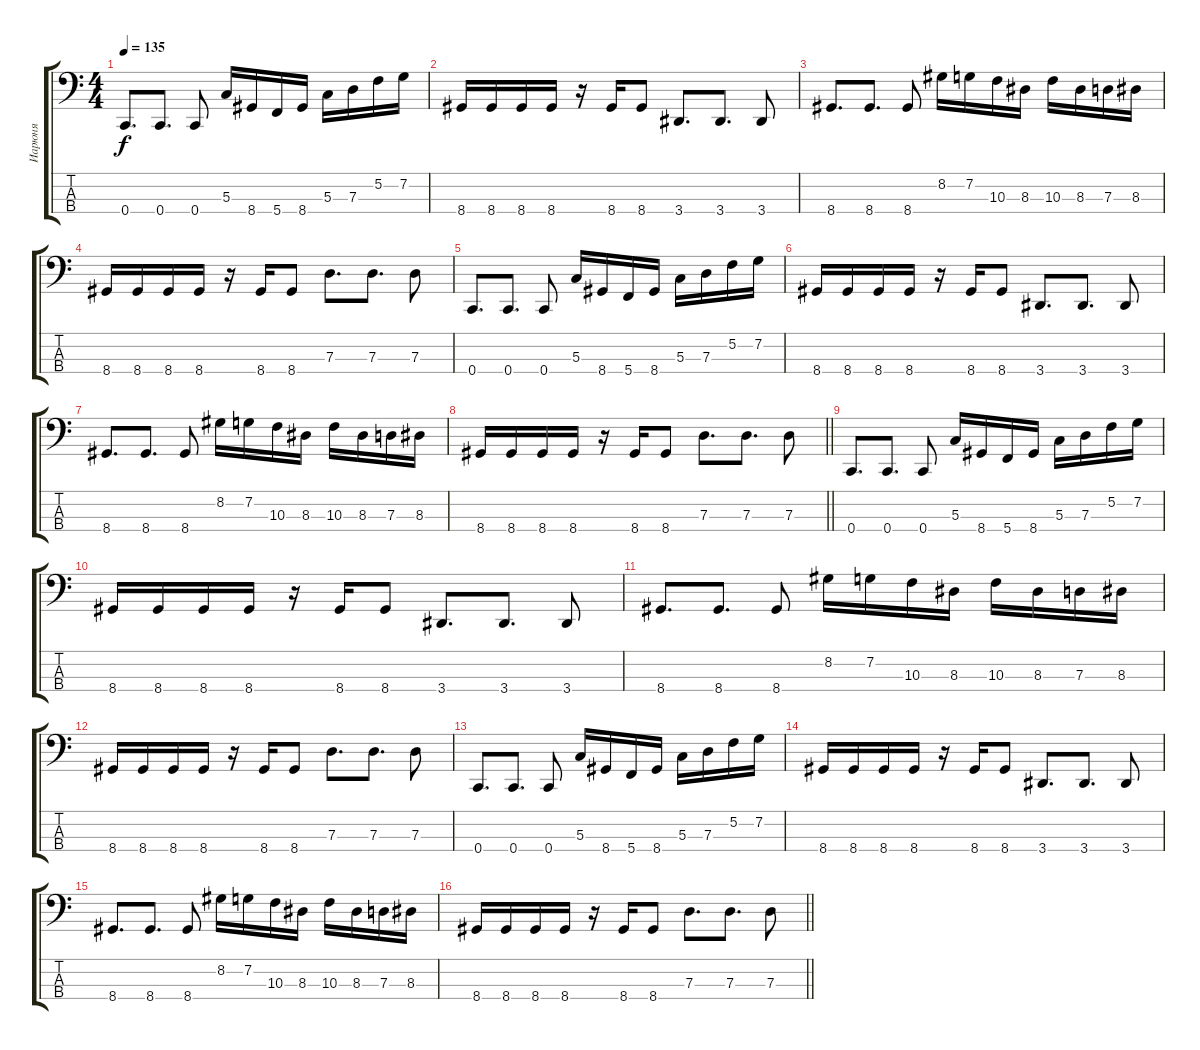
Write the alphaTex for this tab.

\track ("Иарюня" "Иарюня") {instrument electricbasspick}
\staff {score tabs}
\tuning (F2 C2 G1 C1) {hide}
\ts (4 4)
\section ("" "")
\tempo 135
\clef f4
\ks c
0.4.8{d dy f} 0.4.8{d} 0.4.8 5.3.16 8.4.16 5.4.16 8.4.16 5.3.16 7.3.16 5.2.16 7.2.16 |
8.4.16 8.4.16 8.4.16 8.4.16 r.16 8.4.16 8.4.8 3.4.8{d} 3.4.8{d} 3.4.8 |
8.4.8{d} 8.4.8{d} 8.4.8 8.2.16 7.2.16 10.3.16 8.3.16 10.3.16 8.3.16 7.3.16 8.3.16 |
8.4.16 8.4.16 8.4.16 8.4.16 r.16 8.4.16 8.4.8 7.3.8{d} 7.3.8{d} 7.3.8 |
0.4.8{d} 0.4.8{d} 0.4.8 5.3.16 8.4.16 5.4.16 8.4.16 5.3.16 7.3.16 5.2.16 7.2.16 |
8.4.16 8.4.16 8.4.16 8.4.16 r.16 8.4.16 8.4.8 3.4.8{d} 3.4.8{d} 3.4.8 |
8.4.8{d} 8.4.8{d} 8.4.8 8.2.16 7.2.16 10.3.16 8.3.16 10.3.16 8.3.16 7.3.16 8.3.16 |
\barLineRight lightlight
8.4.16 8.4.16 8.4.16 8.4.16 r.16 8.4.16 8.4.8 7.3.8{d} 7.3.8{d} 7.3.8 |
\section ("" "")
0.4.8{d} 0.4.8{d} 0.4.8 5.3.16 8.4.16 5.4.16 8.4.16 5.3.16 7.3.16 5.2.16 7.2.16 |
8.4.16 8.4.16 8.4.16 8.4.16 r.16 8.4.16 8.4.8 3.4.8{d} 3.4.8{d} 3.4.8 |
8.4.8{d} 8.4.8{d} 8.4.8 8.2.16 7.2.16 10.3.16 8.3.16 10.3.16 8.3.16 7.3.16 8.3.16 |
8.4.16 8.4.16 8.4.16 8.4.16 r.16 8.4.16 8.4.8 7.3.8{d} 7.3.8{d} 7.3.8 |
0.4.8{d} 0.4.8{d} 0.4.8 5.3.16 8.4.16 5.4.16 8.4.16 5.3.16 7.3.16 5.2.16 7.2.16 |
8.4.16 8.4.16 8.4.16 8.4.16 r.16 8.4.16 8.4.8 3.4.8{d} 3.4.8{d} 3.4.8 |
8.4.8{d} 8.4.8{d} 8.4.8 8.2.16 7.2.16 10.3.16 8.3.16 10.3.16 8.3.16 7.3.16 8.3.16 |
\barLineRight lightlight
8.4.16 8.4.16 8.4.16 8.4.16 r.16 8.4.16 8.4.8 7.3.8{d} 7.3.8{d} 7.3.8
